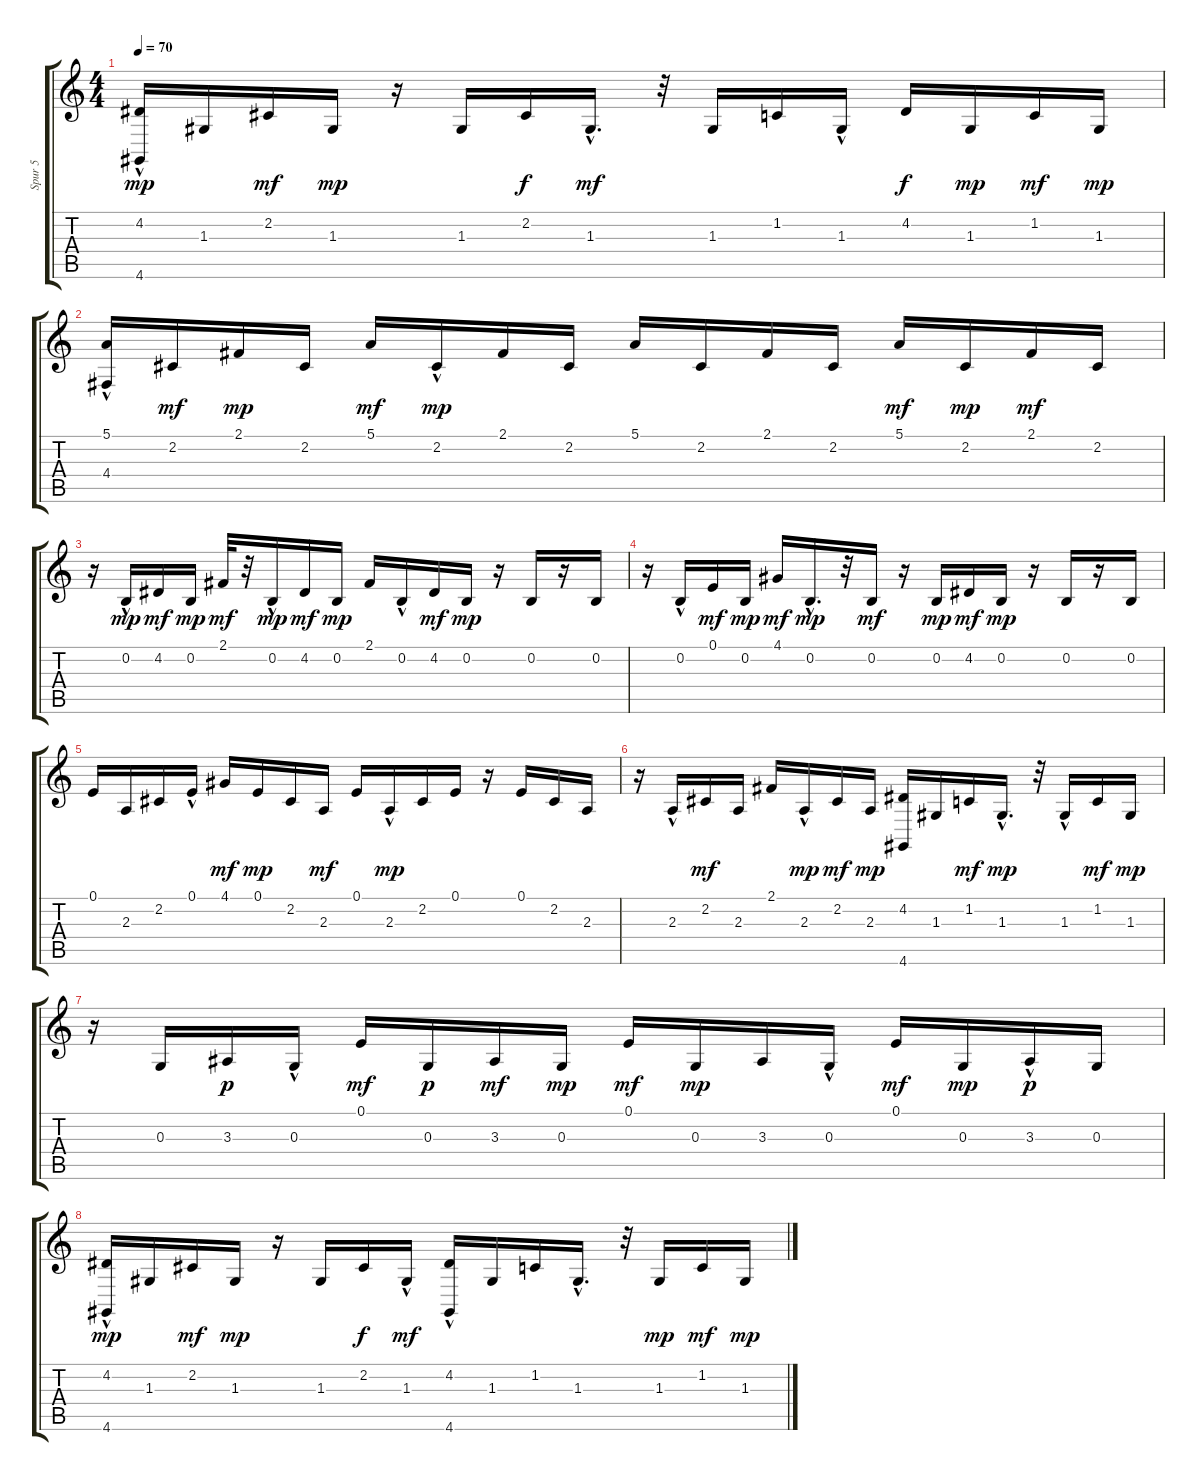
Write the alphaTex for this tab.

\track ("Spur 5" "Spur 5") {instrument pad2warm}
\staff {score tabs}
\tuning (E4 B3 G3 D3 A2 E2) {hide}
\ts (4 4)
\tempo 70
\clef g2
\ks c
(4.2 4.6{hac}).16{dy mp} 1.3.16 2.2.16{dy mf} 1.3.16{dy mp} r.16 1.3.16 2.2.16{dy f} 1.3{hac}.16{d dy mf} r.32 1.3.16 1.2.16 1.3{hac}.16 4.2.16{dy f} 1.3.16{dy mp} 1.2.16{dy mf} 1.3.16{dy mp} |
(5.1 4.4{hac}).16 2.2.16{dy mf} 2.1.16{dy mp} 2.2.16 5.1.16{dy mf} 2.2{hac}.16{dy mp} 2.1.16 2.2.16 5.1.16 2.2.16 2.1.16 2.2.16 5.1.16{dy mf} 2.2.16{dy mp} 2.1.16{dy mf} 2.2.16 |
r.16 0.2{hac}.16{dy mp} 4.2.16{dy mf} 0.2.16{dy mp} 2.1.32{dy mf} r.32 0.2{hac}.16{dy mp} 4.2.16{dy mf} 0.2.16{dy mp} 2.1.16 0.2{hac}.16 4.2.16{dy mf} 0.2.16{dy mp} r.16 0.2.16 r.16 0.2.16 |
r.16 0.2{hac}.16 0.1.16{dy mf} 0.2.16{dy mp} 4.1.16{dy mf} 0.2{hac}.16{d dy mp} r.32 0.2.16{dy mf} r.16 0.2.16{dy mp} 4.2.16{dy mf} 0.2.16{dy mp} r.16 0.2.16 r.16 0.2.16 |
0.1.16 2.3.16 2.2.16 0.1{hac}.16 4.1.16{dy mf} 0.1.16{dy mp} 2.2.16 2.3.16{dy mf} 0.1.16 2.3{hac}.16{dy mp} 2.2.16 0.1.16 r.16 0.1.16 2.2.16 2.3.16 |
r.16 2.3{hac}.16 2.2.16{dy mf} 2.3.16 2.1.16 2.3{hac}.16{dy mp} 2.2.16{dy mf} 2.3.16{dy mp} (4.2 4.6).16 1.3.16 1.2.16{dy mf} 1.3{hac}.16{d dy mp} r.32 1.3{hac}.16 1.2.16{dy mf} 1.3.16{dy mp} |
r.16 0.3.16 3.3.16{dy p} 0.3{hac}.16 0.1.16{dy mf} 0.3.16{dy p} 3.3.16{dy mf} 0.3.16{dy mp} 0.1.16{dy mf} 0.3.16{dy mp} 3.3.16 0.3{hac}.16 0.1.16{dy mf} 0.3.16{dy mp} 3.3{hac}.16{dy p} 0.3.16 |
(4.2 4.6{hac}).16{dy mp} 1.3.16 2.2.16{dy mf} 1.3.16{dy mp} r.16 1.3.16 2.2.16{dy f} 1.3{hac}.16{dy mf} (4.2{hac} 4.6).16 1.3.16 1.2.16 1.3{hac}.16{d} r.32 1.3.16{dy mp} 1.2.16{dy mf} 1.3.16{dy mp}
